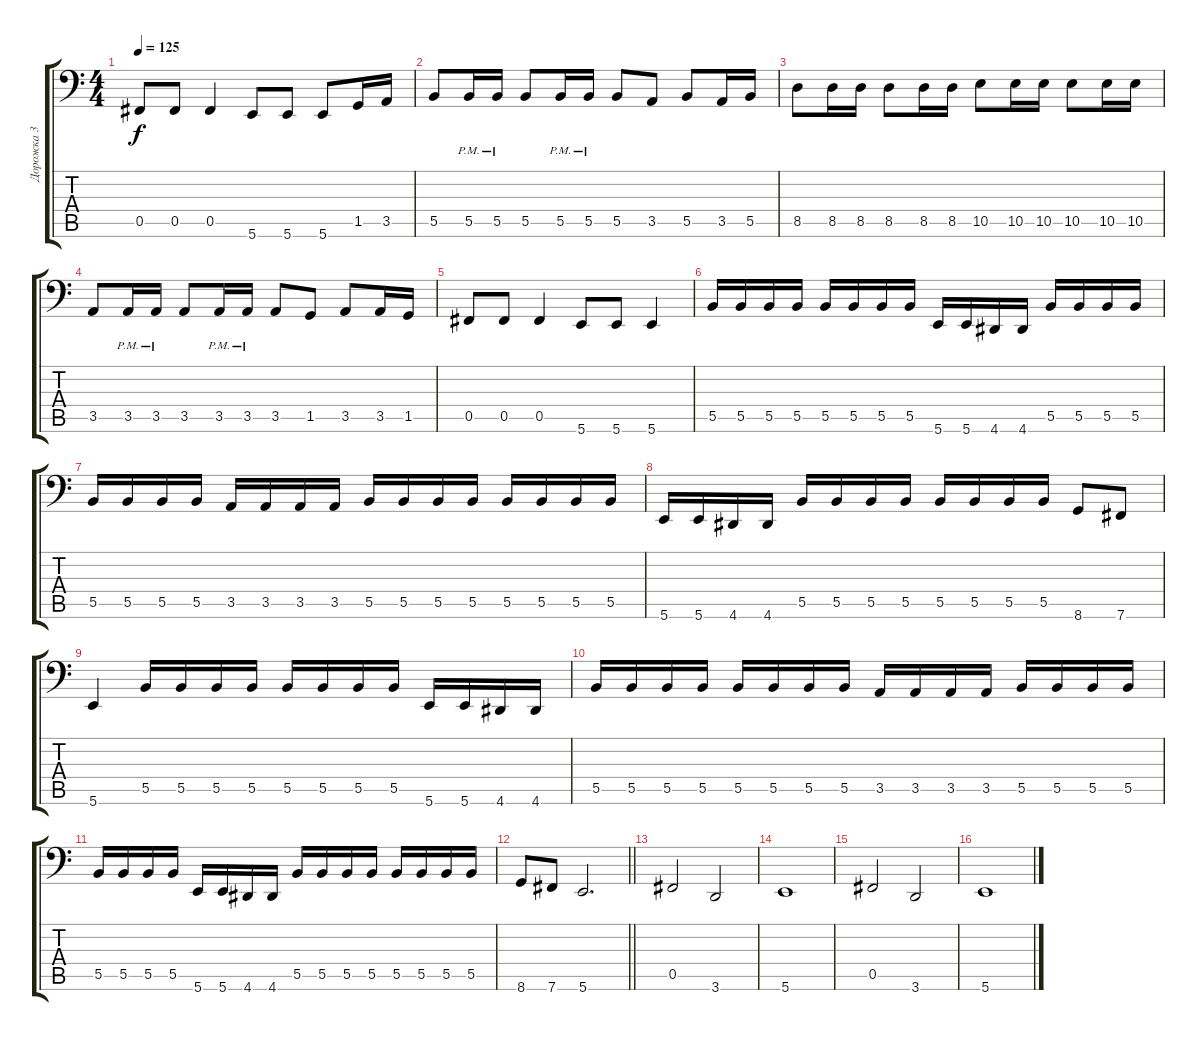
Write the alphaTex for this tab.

\track ("Дорожка 3" "Дорожка 3") {instrument electricbassfinger}
\staff {score tabs}
\tuning (Db3 Ab2 E2 B1 Gb1 B0) {hide}
\ts (4 4)
\tempo 125
\clef f4
\ks c
0.5.8{dy f} 0.5.8 0.5.4 5.6.8 5.6.8 5.6.8 1.5.16 3.5.16 |
5.5.8 5.5{pm}.16 5.5{pm}.16 5.5.8 5.5{pm}.16 5.5{pm}.16 5.5.8 3.5.8 5.5.8 3.5.16 5.5.16 |
8.5.8 8.5.16 8.5.16 8.5.8 8.5.16 8.5.16 10.5.8 10.5.16 10.5.16 10.5.8 10.5.16 10.5.16 |
3.5.8 3.5{pm}.16 3.5{pm}.16 3.5.8 3.5{pm}.16 3.5{pm}.16 3.5.8 1.5.8 3.5.8 3.5.16 1.5.16 |
0.5.8 0.5.8 0.5.4 5.6.8 5.6.8 5.6.4 |
5.5.16 5.5.16 5.5.16 5.5.16 5.5.16 5.5.16 5.5.16 5.5.16 5.6.16 5.6.16 4.6.16 4.6.16 5.5.16 5.5.16 5.5.16 5.5.16 |
5.5.16 5.5.16 5.5.16 5.5.16 3.5.16 3.5.16 3.5.16 3.5.16 5.5.16 5.5.16 5.5.16 5.5.16 5.5.16 5.5.16 5.5.16 5.5.16 |
5.6.16 5.6.16 4.6.16 4.6.16 5.5.16 5.5.16 5.5.16 5.5.16 5.5.16 5.5.16 5.5.16 5.5.16 8.6.8 7.6.8 |
5.6.4 5.5.16 5.5.16 5.5.16 5.5.16 5.5.16 5.5.16 5.5.16 5.5.16 5.6.16 5.6.16 4.6.16 4.6.16 |
5.5.16 5.5.16 5.5.16 5.5.16 5.5.16 5.5.16 5.5.16 5.5.16 3.5.16 3.5.16 3.5.16 3.5.16 5.5.16 5.5.16 5.5.16 5.5.16 |
5.5.16 5.5.16 5.5.16 5.5.16 5.6.16 5.6.16 4.6.16 4.6.16 5.5.16 5.5.16 5.5.16 5.5.16 5.5.16 5.5.16 5.5.16 5.5.16 |
\barLineRight lightlight
8.6.8 7.6.8 5.6.2{d} |
0.5.2 3.6.2 |
5.6.1 |
0.5.2 3.6.2 |
5.6.1
